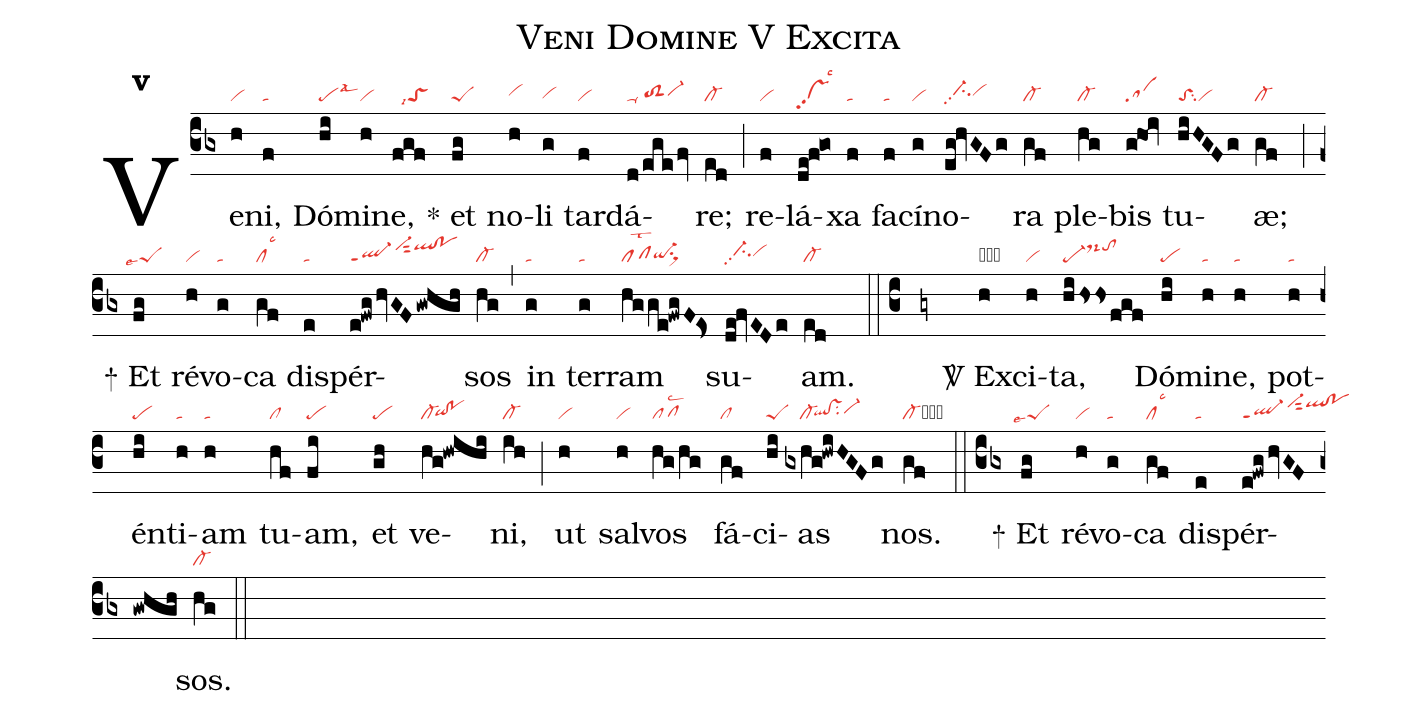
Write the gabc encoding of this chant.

name:Veni Domine V Excita;
office-part:re;
mode:5;
nabc-lines:1;
%%
initial-style: 1;
name: Veni Domine et noli;
mode: 5;
office-part: Responsorium;
annotation: Resp.;
annotation: v;
nabc-lines: 1;
%%
(cb3) Ve(h|vi)ni,(f|ta) Dó(hi|pelsal3)mi(h|vi)ne,(fgf|//toSlsi7) <sp>*</sp> et(fg|peS) no(h|vihh)li(g|vihg) tar(f|vi)dá(d/ege/fv|ta-/toS2hgvi-hh)re;(ed|cl-) (;) re(f|vi)lá(de!f!go|vshgpp2lsc3)xa(f|ta) fa(f|ta)cí(g|vi)no(eg!hvGFg|//ci-hhpp2vihh)ra(gf|cl-) ple(hg|cl-)bis(g!hoi|sa) tu(hiHGFg|toSsu2vi)æ;(gf|cl-) (;)
<sp>+</sp> Et(fg|``peSlse7) ré(h|vi)vo(g|ta)ca(gf|cllsc3) dis(e|ta)pér(e!fwg/hvGF/gwhgh|ql-ppt1vi-hjsut2qlhj!pohj)sos(hg|cl-) (,) in(g|ta) ter(g|ta)ram(hgge!fwgF!Es>|pflst2qi-hgsu1sux1) su(de!fvEDe|//ci-hhpp2vihh)am.(ed|cl-) (::c3)(gy)

<sp>V/</sp> Ex(h|obvi)ci(h|vi)ta,(hi/hssfgf|pe-ds-hjtohj) Dó(hi|pe)mi(h|ta)ne,(h|ta) pot(h|ta)én(hi|pe)ti(h|ta)am(h|ta) tu(hf|cl)am,(fi|pe) et(gh|pe) ve(hg!hwihi|cl-`qihg!pohg)ni,(ih|cl-) (;) ut(h|vi) sal(h|vi)vos(hg/hg|pflsc2) fá(gf|cl)ci(hi|peS)as(gxhg!hwiHGFg|////cl-`qlhg!vshgsu2vi-hh) nos.(gf|cl-cb) (::cb3)
<sp>+</sp> Et(fg|``peSlse7) ré(h|vi)vo(g|ta)ca(gf|cllsc3) dis(e|ta)pér(e!fwg/hvGF/gwhgh|ql-ppt1vi-hjsut2qlhj!pohj)sos.(hg|cl-) (::)
